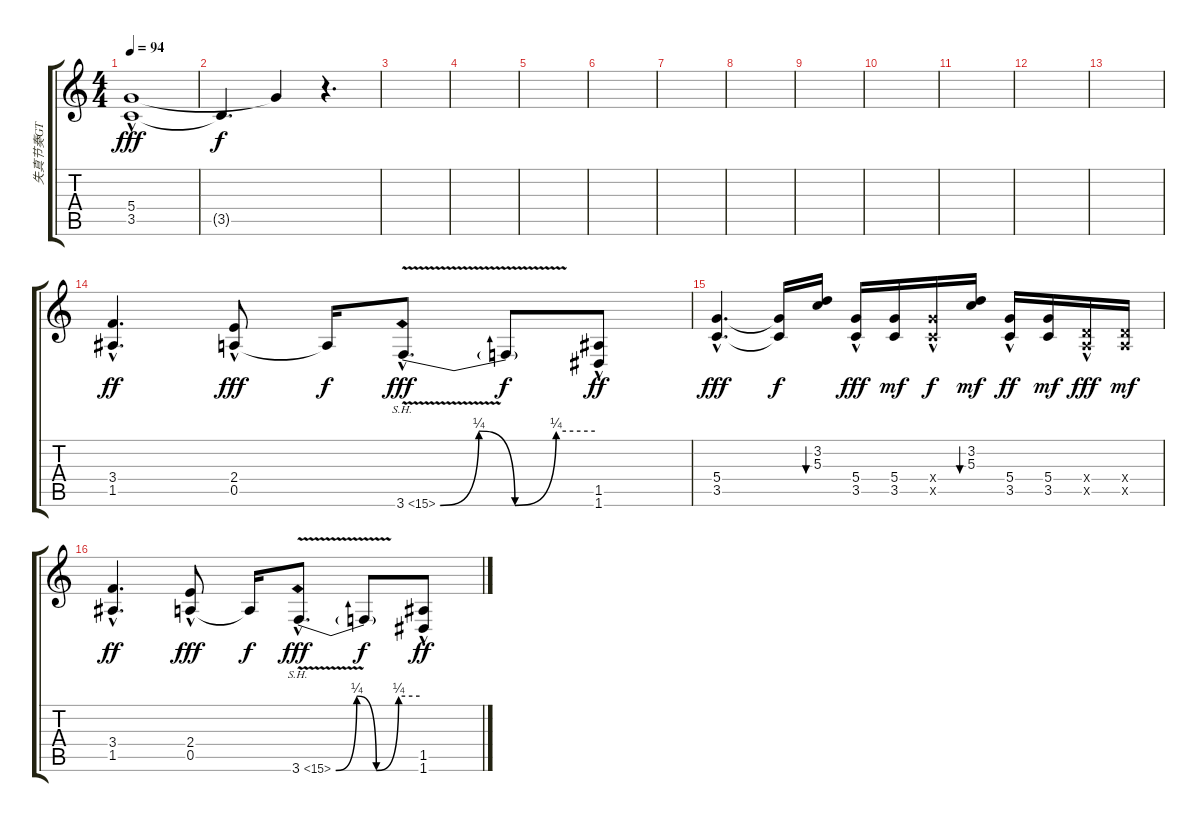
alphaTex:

\track ("失真节奏GT" "失真节奏GT") {instrument distortionguitar}
\staff {score tabs}
\tuning (E4 B3 G3 D3 A2 D2) {hide}
\ts (4 4)
\tempo 94
\clef g2
\ks c
(5.4{hac} 3.5{hac}).1{dy fff} |
3.5{t}.4{d dy f} 5.4{t}.4 r.4{d} |
|
|
|
|
|
|
|
|
|
|
|
(3.4{hac} 1.5{hac}).4{d dy ff} (2.4 0.5{hac}).8{dy fff} 0.5{t}.16{dy f} 3.6{be (custom 0 0 15 1 29 0 45 1 60 1) sh 12 v hac}.8{d dy fff} 3.6{t}.8{dy f} (1.5{hac} 1.6{hac}).8{dy ff} |
(5.4{hac} 3.5{hac}).4{d dy fff} (5.4{t} 3.5{t}).16{dy f} (3.2 5.3).16{bu 60} (5.4{hac} 3.5{hac}).16{dy fff} (5.4 3.5).16{dy mf} (5.4{hac x} 3.5{hac x}).16{dy f} (3.2 5.3).16{bu 60 dy mf} (5.4{hac} 3.5{hac}).16{dy ff} (5.4 3.5).16{dy mf} (0.4{hac x} 0.5{hac x}).16{dy fff} (0.4{x} 0.5{x}).16{dy mf} |
(3.4{hac} 1.5{hac}).4{d dy ff} (2.4 0.5{hac}).8{dy fff} 0.5{t}.16{dy f} 3.6{be (custom 0 0 15 1 29 0 45 1 60 1) sh 12 v hac}.8{d dy fff} 3.6{t}.8{dy f} (1.5{hac} 1.6{hac}).8{dy ff}
